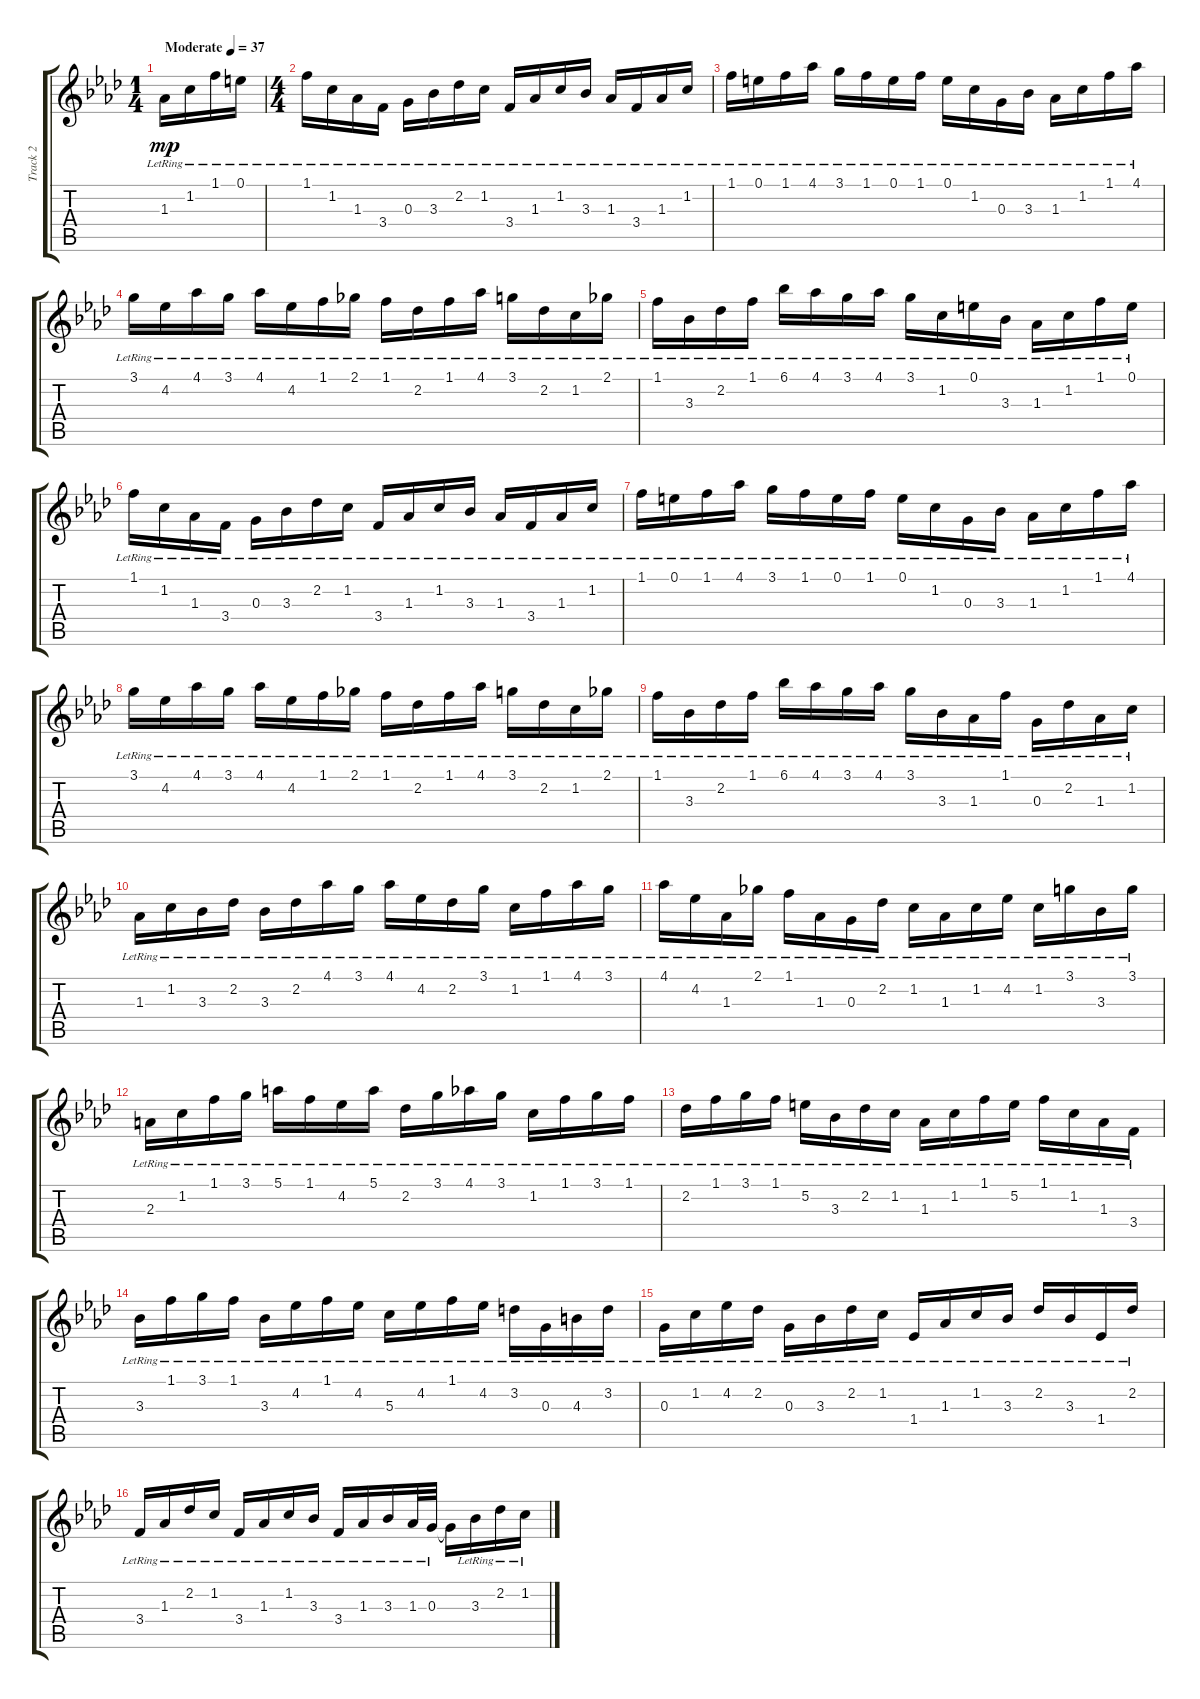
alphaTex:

\track ("Track 2" "Track 2") {instrument acousticguitarnylon}
\staff {score tabs}
\tuning (E4 B3 G3 D3 A2 E2) {hide}
\ts (1 4)
\tempo (37 "Moderate")
\clef g2
\ks fminor
1.3{lr}.16{dy mp instrument acousticguitarnylon} 1.2{lr}.16 1.1{lr}.16 0.1{lr}.16 |
\ts (4 4)
1.1{lr}.16 1.2{lr}.16 1.3{lr}.16 3.4{lr}.16 0.3{lr}.16 3.3{lr}.16 2.2{lr}.16 1.2{lr}.16 3.4{lr}.16 1.3{lr}.16 1.2{lr}.16 3.3{lr}.16 1.3{lr}.16 3.4{lr}.16 1.3{lr}.16 1.2{lr}.16 |
1.1{lr}.16 0.1{lr}.16 1.1{lr}.16 4.1{lr}.16 3.1{lr}.16 1.1{lr}.16 0.1{lr}.16 1.1{lr}.16 0.1{lr}.16 1.2{lr}.16 0.3{lr}.16 3.3{lr}.16 1.3{lr}.16 1.2{lr}.16 1.1{lr}.16 4.1{lr}.16 |
3.1{lr}.16 4.2{lr}.16 4.1{lr}.16 3.1{lr}.16 4.1{lr}.16 4.2{lr}.16 1.1{lr}.16 2.1{lr}.16 1.1{lr}.16 2.2{lr}.16 1.1{lr}.16 4.1{lr}.16 3.1{lr}.16 2.2{lr}.16 1.2{lr}.16 2.1{lr}.16 |
1.1{lr}.16 3.3{lr}.16 2.2{lr}.16 1.1{lr}.16 6.1{lr}.16 4.1{lr}.16 3.1{lr}.16 4.1{lr}.16 3.1{lr}.16 1.2{lr}.16 0.1{lr}.16 3.3{lr}.16 1.3{lr}.16 1.2{lr}.16 1.1{lr}.16 0.1{lr}.16 |
1.1{lr}.16 1.2{lr}.16 1.3{lr}.16 3.4{lr}.16 0.3{lr}.16 3.3{lr}.16 2.2{lr}.16 1.2{lr}.16 3.4{lr}.16 1.3{lr}.16 1.2{lr}.16 3.3{lr}.16 1.3{lr}.16 3.4{lr}.16 1.3{lr}.16 1.2{lr}.16 |
1.1{lr}.16 0.1{lr}.16 1.1{lr}.16 4.1{lr}.16 3.1{lr}.16 1.1{lr}.16 0.1{lr}.16 1.1{lr}.16 0.1{lr}.16 1.2{lr}.16 0.3{lr}.16 3.3{lr}.16 1.3{lr}.16 1.2{lr}.16 1.1{lr}.16 4.1{lr}.16 |
3.1{lr}.16 4.2{lr}.16 4.1{lr}.16 3.1{lr}.16 4.1{lr}.16 4.2{lr}.16 1.1{lr}.16 2.1{lr}.16 1.1{lr}.16 2.2{lr}.16 1.1{lr}.16 4.1{lr}.16 3.1{lr}.16 2.2{lr}.16 1.2{lr}.16 2.1{lr}.16 |
1.1{lr}.16 3.3{lr}.16 2.2{lr}.16 1.1{lr}.16 6.1{lr}.16 4.1{lr}.16 3.1{lr}.16 4.1{lr}.16 3.1{lr}.16 3.3{lr}.16 1.3{lr}.16 1.1{lr}.16 0.3{lr}.16 2.2{lr}.16 1.3{lr}.16 1.2{lr}.16 |
1.3{lr}.16 1.2{lr}.16 3.3{lr}.16 2.2{lr}.16 3.3{lr}.16 2.2{lr}.16 4.1{lr}.16 3.1{lr}.16 4.1{lr}.16 4.2{lr}.16 2.2{lr}.16 3.1{lr}.16 1.2{lr}.16 1.1{lr}.16 4.1{lr}.16 3.1{lr}.16 |
4.1{lr}.16 4.2{lr}.16 1.3{lr}.16 2.1{lr}.16 1.1{lr}.16 1.3{lr}.16 0.3{lr}.16 2.2{lr}.16 1.2{lr}.16 1.3{lr}.16 1.2{lr}.16 4.2{lr}.16 1.2{lr}.16 3.1{lr}.16 3.3{lr}.16 3.1{lr}.16 |
2.3{lr}.16 1.2{lr}.16 1.1{lr}.16 3.1{lr}.16 5.1{lr}.16 1.1{lr}.16 4.2{lr}.16 5.1{lr}.16 2.2{lr}.16 3.1{lr}.16 4.1{lr}.16 3.1{lr}.16 1.2{lr}.16 1.1{lr}.16 3.1{lr}.16 1.1{lr}.16 |
2.2{lr}.16 1.1{lr}.16 3.1{lr}.16 1.1{lr}.16 5.2{lr}.16 3.3{lr}.16 2.2{lr}.16 1.2{lr}.16 1.3{lr}.16 1.2{lr}.16 1.1{lr}.16 5.2{lr}.16 1.1{lr}.16 1.2{lr}.16 1.3{lr}.16 3.4{lr}.16 |
3.3{lr}.16 1.1{lr}.16 3.1{lr}.16 1.1{lr}.16 3.3{lr}.16 4.2{lr}.16 1.1{lr}.16 4.2{lr}.16 5.3{lr}.16 4.2{lr}.16 1.1{lr}.16 4.2{lr}.16 3.2{lr}.16 0.3{lr}.16 4.3{lr}.16 3.2{lr}.16 |
0.3{lr}.16 1.2{lr}.16 4.2{lr}.16 2.2{lr}.16 0.3{lr}.16 3.3{lr}.16 2.2{lr}.16 1.2{lr}.16 1.4{lr}.16 1.3{lr}.16 1.2{lr}.16 3.3{lr}.16 2.2{lr}.16 3.3{lr}.16 1.4{lr}.16 2.2{lr}.16 |
3.4{lr}.16 1.3{lr}.16 2.2{lr}.16 1.2{lr}.16 3.4{lr}.16 1.3{lr}.16 1.2{lr}.16 3.3{lr}.16 3.4{lr}.16 1.3{lr}.16 3.3{lr}.16 1.3{lr}.32 0.3{lr}.32 0.3{t}.16 3.3{lr}.16 2.2{lr}.16 1.2{lr}.16
